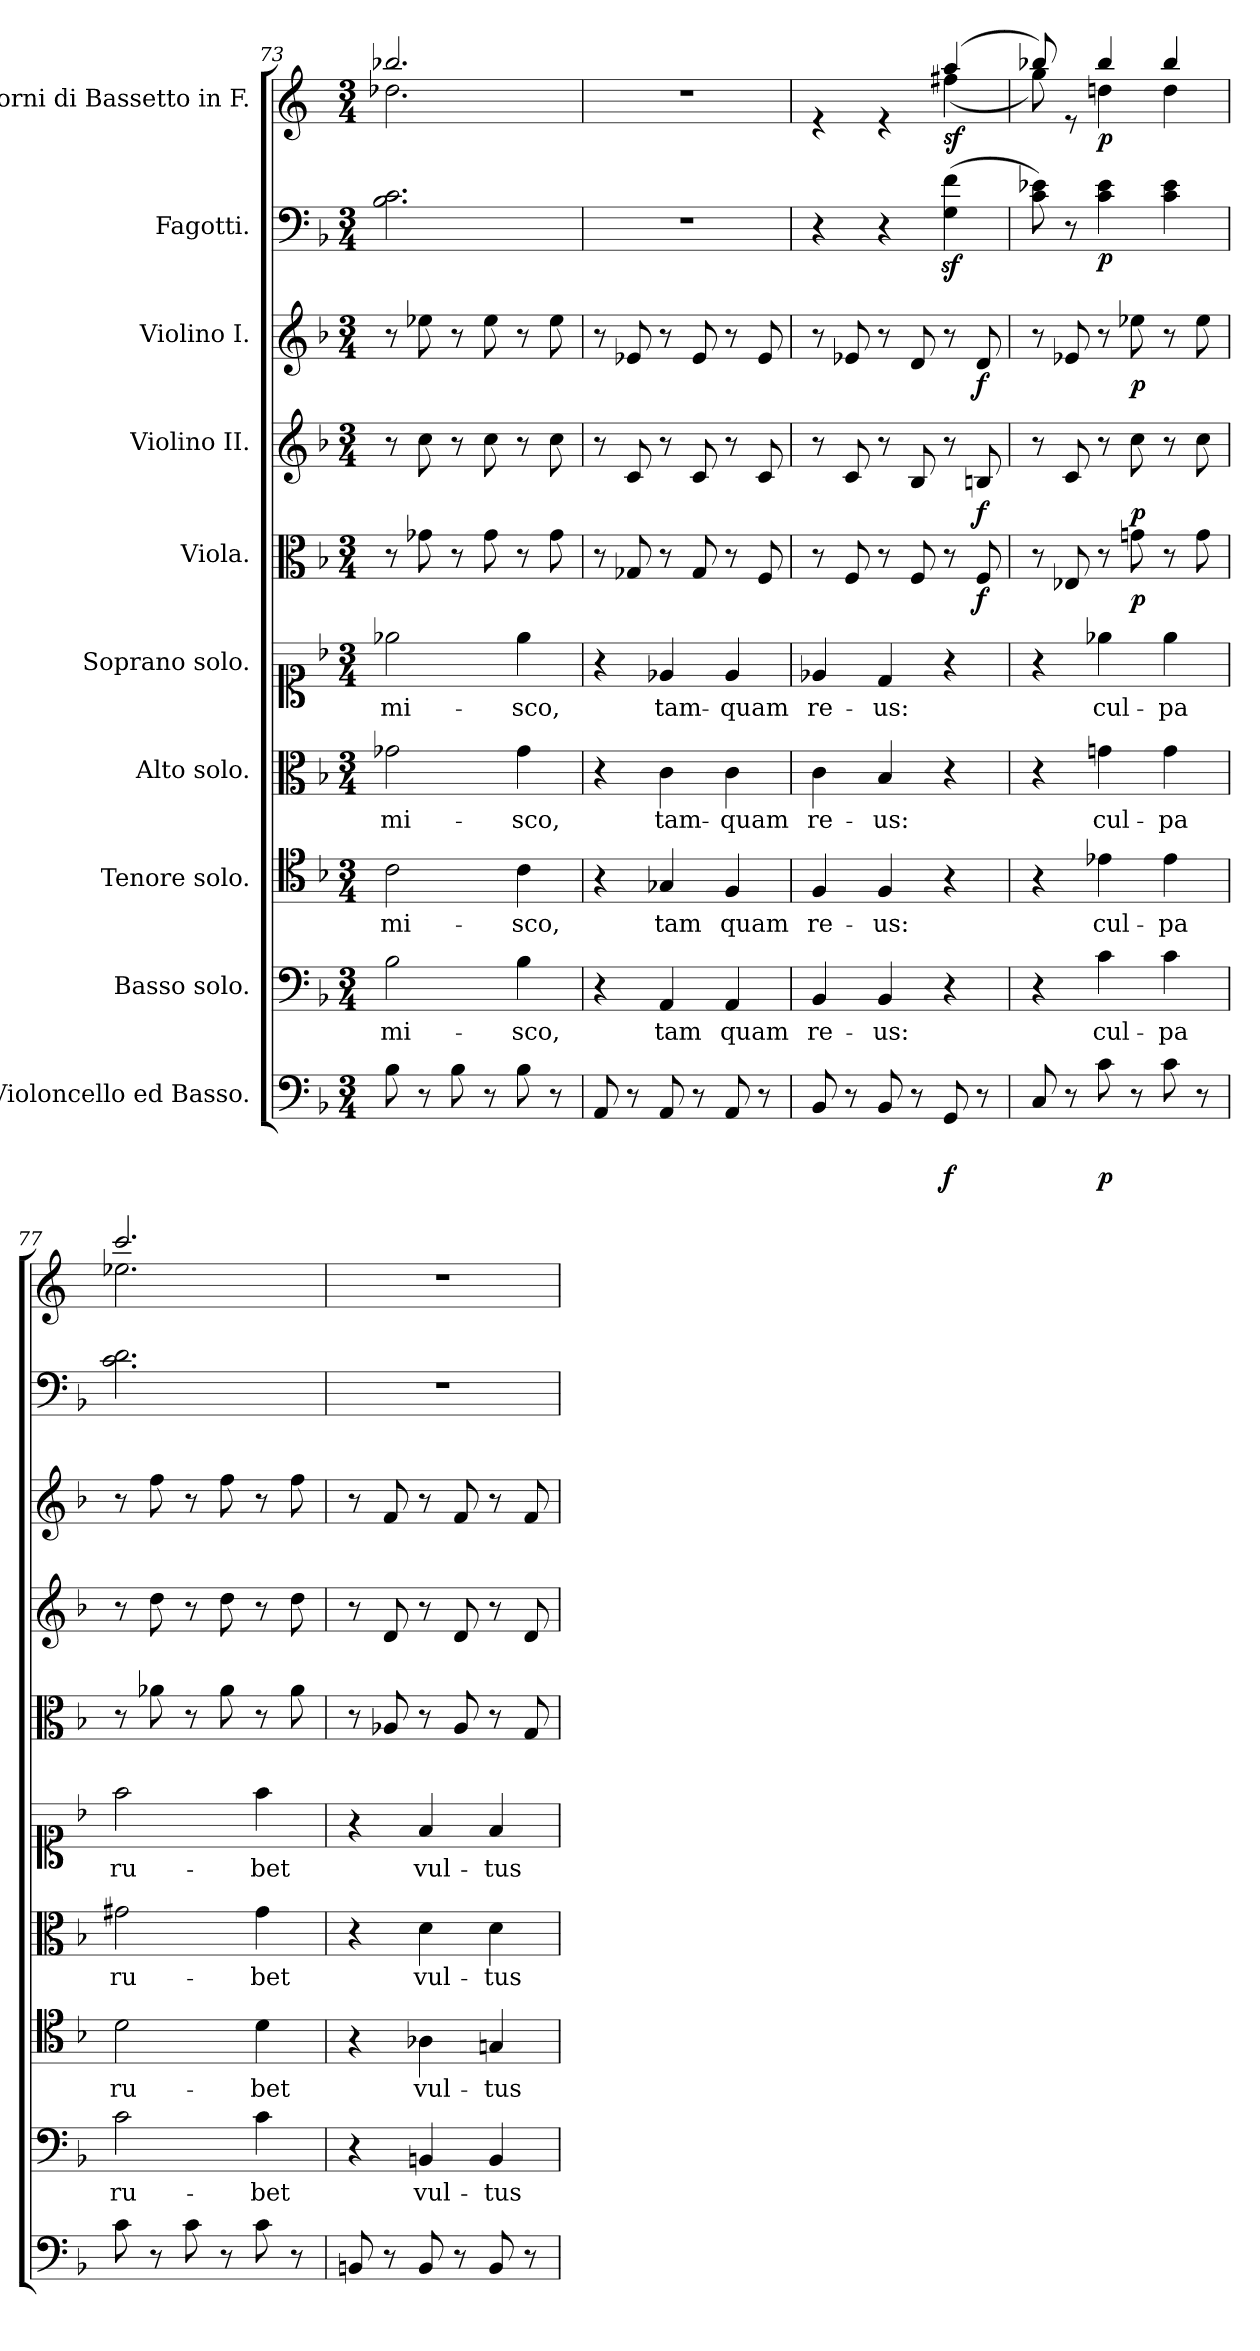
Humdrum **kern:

**kern	**dynam	**kern	**text	**kern	**text	**kern	**text	**kern	**text	**kern	**dynam	**kern	**dynam	**kern	**dynam	**kern	**dynam	**kern	**dynam
*part10	*part10	*part9	*part9	*part8	*part8	*part7	*part7	*part6	*part6	*part5	*part5	*part4	*part4	*part3	*part3	*part2	*part2	*part1	*part1
*staff10	*staff10	*staff9	*staff9	*staff8	*staff8	*staff7	*staff7	*staff6	*staff6	*staff5	*staff5	*staff4	*staff4	*staff3	*staff3	*staff2	*staff2	*staff1	*staff1
*I"Violoncello ed Basso.	*	*I"Basso solo.	*	*I"Tenore solo.	*	*I"Alto solo.	*	*I"Soprano solo.	*	*I"Viola.	*	*I"Violino II.	*	*I"Violino I.	*	*I"Fagotti.	*	*I"Corni di Bassetto in F.	*
*clefF4	*	*clefF4	*	*clefC4	*	*clefC3	*	*clefC1	*	*clefC3	*	*clefG2	*	*clefG2	*	*clefF4	*	*clefG2	*
*	*	*	*	*	*	*	*	*	*	*	*	*	*	*	*	*	*	*ITrd4c7	*
*k[b-]	*	*k[b-]	*	*k[b-]	*	*k[b-]	*	*k[b-]	*	*k[b-]	*	*k[b-]	*	*k[b-]	*	*k[b-]	*	*k[b-]	*
*M3/4	*	*M3/4	*	*M3/4	*	*M3/4	*	*M3/4	*	*M3/4	*	*M3/4	*	*M3/4	*	*M3/4	*	*M3/4	*
=73	=73	=73	=73	=73	=73	=73	=73	=73	=73	=73	=73	=73	=73	=73	=73	=73	=73	=73	=73
*^	*	*	*	*	*	*	*	*	*	*	*	*	*	*	*	*	*	*	*
!	!	!	!	!LO:LY:b	!	!LO:LY:b	!	!LO:LY:b	!	!LO:LY:b	!	!	!	!	!	!	!	!	!	!
*	*	*	*	*	*	*	*	*	*	*	*	*	*	*	*	*	*	*	*^	*
8B-\	8BB-\yy	.	2B-\	-mi-	2c\	mi-	2g-X\	-mi-	2ee-X\	-mi-	8r	.	8r	.	8r	.	2.B-\ 2.c\	.	2.ee-X/	2.g-X\	.
8r	8ryy	.	.	.	.	.	.	.	.	.	8g-X\	.	8cc\	.	8ee-X\	.	.	.	.	.	.
8B-\	8BB-\yy	.	.	.	.	.	.	.	.	.	8r	.	8r	.	8r	.	.	.	.	.	.
8r	8ryy	.	.	.	.	.	.	.	.	.	8g-\	.	8cc\	.	8ee-\	.	.	.	.	.	.
!	!	!	!	!LO:LY:b	!	!LO:LY:b	!	!LO:LY:b	!	!LO:LY:b	!	!	!	!	!	!	!	!	!	!	!
8B-\	8BB-\yy	.	4B-\	-sco,	4c\	-sco,	4g-\	-sco,	4ee-\	-sco,	8r	.	8r	.	8r	.	.	.	.	.	.
8r	8ryy	.	.	.	.	.	.	.	.	.	8g-\	.	8cc\	.	8ee-\	.	.	.	.	.	.
*	*	*	*	*	*	*	*	*	*	*	*	*	*	*	*	*	*	*	*v	*v	*
=74	=74	=74	=74	=74	=74	=74	=74	=74	=74	=74	=74	=74	=74	=74	=74	=74	=74	=74	=74	=74
8AA/	8AAA\yy	.	4r	.	4r	.	4r	.	4r	.	8r	.	8r	.	8r	.	2.r	.	2.r	.
8r	8ryy	.	.	.	.	.	.	.	.	.	8G-X/	.	8c/	.	8e-X/	.	.	.	.	.
!	!	!	!	!LO:LY:b	!	!LO:LY:b	!	!LO:LY:b	!	!LO:LY:b	!	!	!	!	!	!	!	!	!	!
8AA/	8AAA\yy	.	4AA/	tam	4G-X/	tam	4c\	tam-	4e-X/	tam-	8r	.	8r	.	8r	.	.	.	.	.
8r	8ryy	.	.	.	.	.	.	.	.	.	8G-/	.	8c/	.	8e-/	.	.	.	.	.
!	!	!	!	!LO:LY:b	!	!LO:LY:b	!	!LO:LY:b	!	!LO:LY:b	!	!	!	!	!	!	!	!	!	!
8AA/	8AAA\yy	.	4AA/	quam	4F/	quam	4c\	-quam	4e-/	-quam	8r	.	8r	.	8r	.	.	.	.	.
8r	8ryy	.	.	.	.	.	.	.	.	.	8F/	.	8c/	.	8e-/	.	.	.	.	.
=75	=75	=75	=75	=75	=75	=75	=75	=75	=75	=75	=75	=75	=75	=75	=75	=75	=75	=75	=75	=75
!	!	!	!	!LO:LY:b	!	!LO:LY:b	!	!LO:LY:b	!	!LO:LY:b	!	!	!	!	!	!	!	!	!	!
*	*	*	*	*	*	*	*	*	*	*	*	*	*	*	*	*	*	*	*^	*
8BB-/	8BBB-\yy	.	4BB-/	re-	4F/	re-	4c\	re-	4e-X/	re-	8r	.	8r	.	8r	.	4r	.	4re	2ryy	.
8r	8ryy	.	.	.	.	.	.	.	.	.	8F/	.	8c/	.	8e-X/	.	.	.	.	.	.
!	!	!	!	!LO:LY:b	!	!LO:LY:b	!	!LO:LY:b	!	!LO:LY:b	!	!	!	!	!	!	!	!	!	!	!
8BB-/	8BBB-\yy	.	4BB-/	-us:	4F/	-us:	4B-/	-us:	4d/	-us:	8r	.	8r	.	8r	.	4r	.	4re	.	.
8r	8ryy	.	.	.	.	.	.	.	.	.	8F/	.	8B-/	.	8d/	.	.	.	.	.	.
!	!	!LO:DY:b	!	!	!	!	!	!	!	!	!	!	!	!	!	!	!	!	!	!	!LO:DY:b
8GG/	8GGG\yy	f	4r	.	4r	.	4r	.	4r	.	8r	.	8r	.	8r	.	(>4G\z< 4f\z<	.	(>4dd/	(<4bn\	sf
!	!	!	!	!	!	!	!	!	!	!	!	!LO:DY:b	!	!LO:DY:b	!	!LO:DY:b	!	!	!	!	!
8r	8ryy	.	.	.	.	.	.	.	.	.	8F/	f	8Bn/	f	8d/	f	.	.	.	.	.
=76	=76	=76	=76	=76	=76	=76	=76	=76	=76	=76	=76	=76	=76	=76	=76	=76	=76	=76	=76	=76	=76
8C/	8CC\yy	.	4r	.	4r	.	4r	.	4r	.	8r	.	8r	.	8r	.	8c\ 8e-X\)	.	8ee-X/)	8cc\)	.
8r	8ryy	.	.	.	.	.	.	.	.	.	8E-X/	.	8c/	.	8e-X/	.	8r	.	8re	8ryy	.
!	!	!LO:DY:b	!	!LO:LY:b	!	!LO:LY:b	!	!LO:LY:b	!	!LO:LY:b	!	!	!	!	!	!	!	!LO:DY:b	!	!	!LO:DY:b
8c\	8C\yy	p	4c\	cul-	4e-X\	cul-	4gn\	cul-	4ee-X\	cul-	8r	.	8r	.	8r	.	4c\ 4e-\	p	4ee-/	4gn\	p
!	!	!	!	!	!	!	!	!	!	!	!	!LO:DY:b	!	!LO:DY:b	!	!LO:DY:b	!	!	!	!	!
8r	8ryy	.	.	.	.	.	.	.	.	.	8gn\	p	8cc\	p	8ee-X\	p	.	.	.	.	.
!	!	!	!	!LO:LY:b	!	!LO:LY:b	!	!LO:LY:b	!	!LO:LY:b	!	!	!	!	!	!	!	!	!	!	!
8c\	8C\yy	.	4c\	-pa	4e-\	-pa	4g\	-pa	4ee-\	-pa	8r	.	8r	.	8r	.	4c\ 4e-\	.	4ee-/	4g\	.
8r	8ryy	.	.	.	.	.	.	.	.	.	8g\	.	8cc\	.	8ee-\	.	.	.	.	.	.
=77	=77	=77	=77	=77	=77	=77	=77	=77	=77	=77	=77	=77	=77	=77	=77	=77	=77	=77	=77	=77	=77
!	!	!	!	!LO:LY:b	!	!LO:LY:b	!	!LO:LY:b	!	!LO:LY:b	!	!	!	!	!	!	!	!	!	!	!
8c\	8C\yy	.	2c\	ru-	2d\	ru-	2g#X\	ru-	2ff\	ru-	8r	.	8r	.	8r	.	2.c\ 2.d\	.	2.ff/	2.a-X\	.
8r	8ryy	.	.	.	.	.	.	.	.	.	8a-X\	.	8dd\	.	8ff\	.	.	.	.	.	.
8c\	8C\yy	.	.	.	.	.	.	.	.	.	8r	.	8r	.	8r	.	.	.	.	.	.
8r	8ryy	.	.	.	.	.	.	.	.	.	8a-\	.	8dd\	.	8ff\	.	.	.	.	.	.
!	!	!	!	!LO:LY:b	!	!LO:LY:b	!	!LO:LY:b	!	!LO:LY:b	!	!	!	!	!	!	!	!	!	!	!
8c\	8C\yy	.	4c\	-bet	4d\	-bet	4g#\	-bet	4ff\	-bet	8r	.	8r	.	8r	.	.	.	.	.	.
8r	8ryy	.	.	.	.	.	.	.	.	.	8a-\	.	8dd\	.	8ff\	.	.	.	.	.	.
*	*	*	*	*	*	*	*	*	*	*	*	*	*	*	*	*	*	*	*v	*v	*
=78	=78	=78	=78	=78	=78	=78	=78	=78	=78	=78	=78	=78	=78	=78	=78	=78	=78	=78	=78	=78
8BBn/	8BBBn\yy	.	4r	.	4r	.	4r	.	4r	.	8r	.	8r	.	8r	.	2.r	.	2.r	.
8r	8ryy	.	.	.	.	.	.	.	.	.	8A-X/	.	8d/	.	8f/	.	.	.	.	.
!	!	!	!	!LO:LY:b	!	!LO:LY:b	!	!LO:LY:b	!	!LO:LY:b	!	!	!	!	!	!	!	!	!	!
8BB/	8BBB\yy	.	4BBn/	vul-	4A-X\	vul-	4d\	vul-	4f/	vul-	8r	.	8r	.	8r	.	.	.	.	.
8r	8ryy	.	.	.	.	.	.	.	.	.	8A-/	.	8d/	.	8f/	.	.	.	.	.
!	!	!	!	!LO:LY:b	!	!LO:LY:b	!	!LO:LY:b	!	!LO:LY:b	!	!	!	!	!	!	!	!	!	!
8BB/	8BBB\yy	.	4BB/	-tus	4Gn/	-tus	4d\	-tus	4f/	-tus	8r	.	8r	.	8r	.	.	.	.	.
8r	8ryy	.	.	.	.	.	.	.	.	.	8G/	.	8d/	.	8f/	.	.	.	.	.
*v	*v	*	*	*	*	*	*	*	*	*	*	*	*	*	*	*	*	*	*	*
=	=	=	=	=	=	=	=	=	=	=	=	=	=	=	=	=	=	=	=
*-	*-	*-	*-	*-	*-	*-	*-	*-	*-	*-	*-	*-	*-	*-	*-	*-	*-	*-	*-
